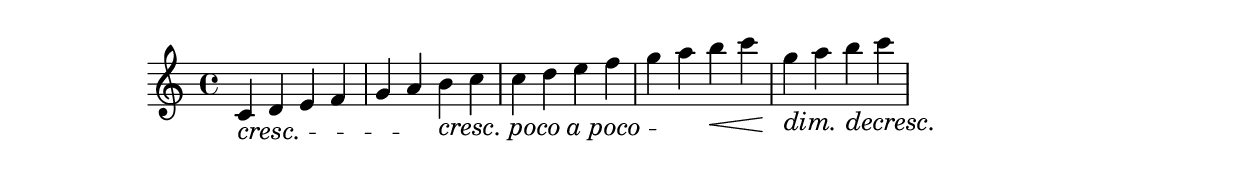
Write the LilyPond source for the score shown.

% Do not edit this file; it is automatically
% generated from Documentation/snippets/new
% This file is in the public domain.
%% Note: this file works from version 2.13.36
\version "2.13.36"

\header {
%% Translation of GIT committish: fa19277d20f8ab0397c560eb0e7b814bd804ecec

  texidoces = "
Los objetos de extensión \cresc, \dim y \decresc ahora se pueden
redefinir como operadores postfijos y producir un solo objeto de
extensión de texto.  La definición de extensores personalizados
también es fácil.  Se pueden mezclar con facilidad los crescendi
textuales y en forma de reguladores. \< y \> producen reguladores
gráficos de forma predeterminada, \cresc etc. producen elementos
extensores de texto de forma predeterminada.

"

  doctitlees = "Objetos extensores de texto postfijos para dinámica"

%%   Translation of GIT committish: ab9e3136d78bfaf15cc6d77ed1975d252c3fe506


  texidocde = "Die \cresc, \dim und \decresc Strecker können umdefiniert werden,
um nachgestellt zu funktionieren und einen Textstrecker zu produzieren.  Eigene
Strecker können auch einfach definiert werden.  Klammer- und Textcrescendi können
einfach vermischt werden.  \< und \> erstellen normalerweise Klammern, \cresc
usw. dagegen normalerweise Textspanner.

"
  doctitlede = "Dynamiktextstrecker nachgestellt"



%% Translation of GIT committish: a06cb0b0d9593ba110e001f2b0f44b8bef084693

  texidocfr = "
Les lignes d'extension des commandes \cresc, \dim et \decresc peuvent
désormais être personnalisées facilement sous forme d'opérateurs
postfix.  Soufflets et (de)crescendos peuvent cohabiter.  \< et \>
produiront par défaut des soufflets, alors que \cresc etc. produiront
une indication textuelle avec extension.

"

  doctitlefr = "Extensions de nuance postfix"


  lsrtags = "expressive-marks, tweaks-and-overrides"
  texidoc = "Custom text spanners can be defined and used with hairpin
  and text crescendos.  @code{\<} and @code{\>} produce hairpins by
  default, @code{\\cresc} etc. produce text spanners by default."
  doctitle = "Dynamics text spanner postfix"
} % begin verbatim


% Some sample text dynamic spanners, to be used as postfix operators
crpoco =
#(make-music 'CrescendoEvent
             'span-direction START
             'span-type 'text
             'span-text "cresc. poco a poco")

\relative c' {
  c4\cresc d4 e4 f4 |
  g4 a4\! b4\crpoco c4 |
  c4 d4 e4 f4 |
  g4 a4\! b4\< c4 |
  g4\dim a4 b4\decresc c4\!
}

